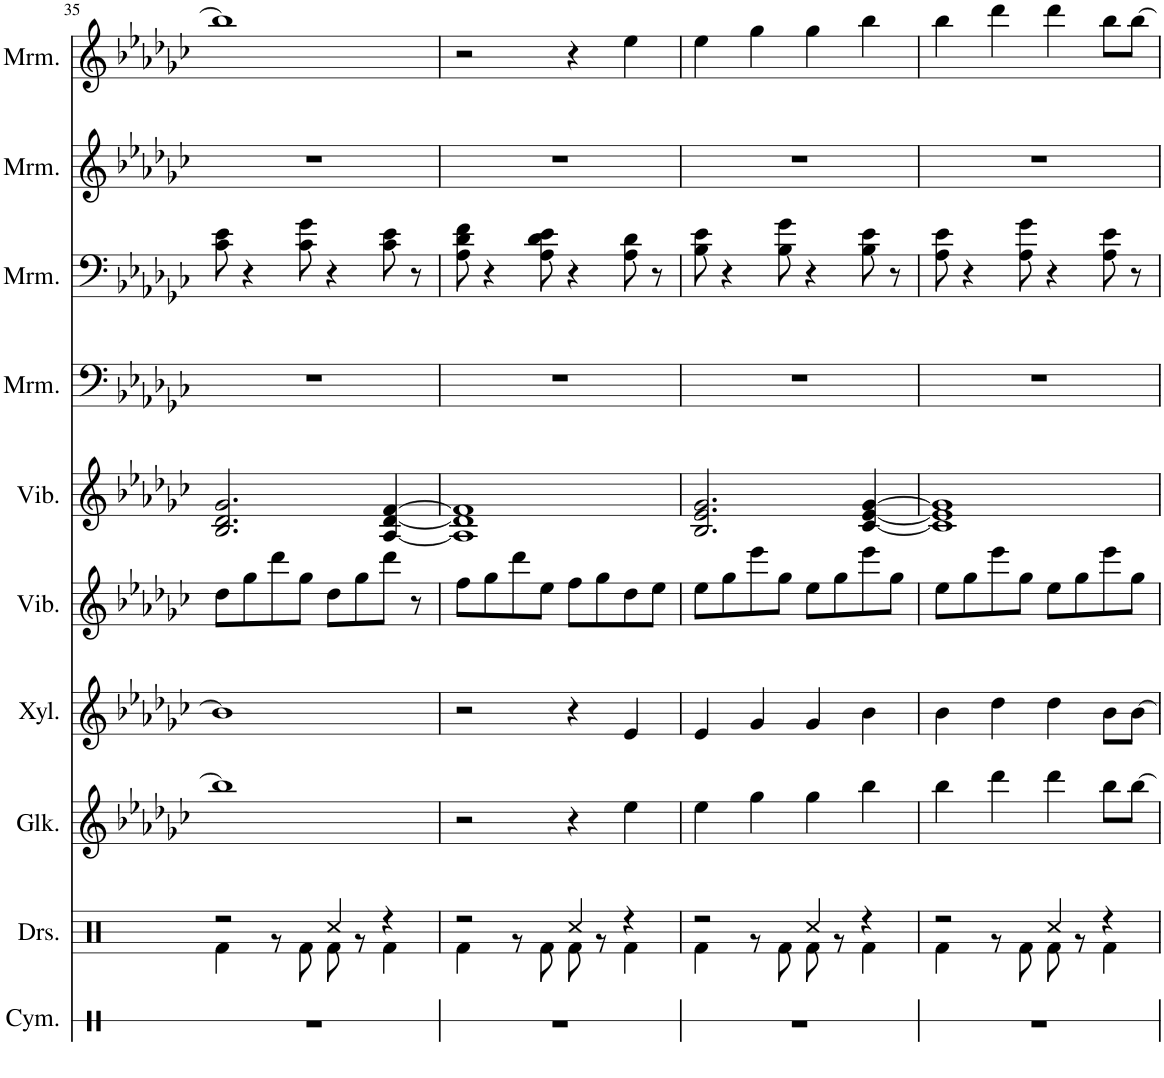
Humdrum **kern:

**kern	**kern	**kern	**kern	**kern	**kern	**kern	**kern	**kern	**kern
*part10	*part9	*part8	*part7	*part6	*part5	*part4	*part3	*part2	*part1
*staff10	*staff9	*staff8	*staff7	*staff6	*staff5	*staff4	*staff3	*staff2	*staff1
*I"Cymbal	*I"Drumset	*I"Glockenspiel	*I"Xylophone	*I"Vibraphone	*I"Vibraphone	*I"Marimba	*I"Marimba	*I"Marimba	*I"Marimba
*I'Cym.	*I'Drs.	*I'Glk.	*I'Xyl.	*I'Vib.	*I'Vib.	*I'Mrm.	*I'Mrm.	*I'Mrm.	*I'Mrm.
!!LO:PB:g=z
*clefX	*clefX	*clefG2	*clefG2	*clefG2	*clefG2	*clefF4	*clefF4	*clefG2	*clefG2
*	*	*Trd-14c-24	*Trd-7c-12	*	*	*	*	*	*
*k[]	*k[]	*k[b-e-a-d-g-c-]	*k[b-e-a-d-g-c-]	*k[b-e-a-d-g-c-]	*k[b-e-a-d-g-c-]	*k[b-e-a-d-g-c-]	*k[b-e-a-d-g-c-]	*k[b-e-a-d-g-c-]	*k[b-e-a-d-g-c-]
*M4/4	*M4/4	*M4/4	*M4/4	*M4/4	*M4/4	*M4/4	*M4/4	*M4/4	*M4/4
=35	=35	=35	=35	=35	=35	=35	=35	=35	=35
*	*^	*	*	*	*	*	*	*	*
1r	2r	4Rf\	1bb-]	1b-]	8dd-\L	2.B-/ 2.d-/ 2.g-/	1r	8c-\ 8e-\	1r	1bb-]
.	.	.	.	.	8gg-\	.	.	4r	.	.
.	.	8r	.	.	8ddd-\	.	.	.	.	.
.	.	8Rf\	.	.	8gg-\J	.	.	8c-\ 8g-\	.	.
.	4Rcc/	8Rf\	.	.	8dd-\L	.	.	4r	.	.
.	.	8r	.	.	8gg-\	.	.	.	.	.
.	4r	4Rf\	.	.	8ddd-\J	[4A-/ [4d-/ [4f/	.	8c-\ 8e-\	.	.
.	.	.	.	.	8r	.	.	8r	.	.
=36	=36	=36	=36	=36	=36	=36	=36	=36	=36	=36
1r	2r	4Rf\	2r	2r	8ff\L	1A-] 1d-] 1f]	1r	8A-\ 8d-\ 8f\	1r	2r
.	.	.	.	.	8gg-\	.	.	4r	.	.
.	.	8r	.	.	8ddd-\	.	.	.	.	.
.	.	8Rf\	.	.	8ee-\J	.	.	8A-\ 8d-\ 8e-\	.	.
.	4Rcc/	8Rf\	4r	4r	8ff\L	.	.	4r	.	4r
.	.	8r	.	.	8gg-\	.	.	.	.	.
.	4r	4Rf\	4ee-\	4e-/	8dd-\	.	.	8A-\ 8d-\	.	4ee-\
.	.	.	.	.	8ee-\J	.	.	8r	.	.
=37	=37	=37	=37	=37	=37	=37	=37	=37	=37	=37
1r	2r	4Rf\	4ee-\	4e-/	8ee-\L	2.B-/ 2.e-/ 2.g-/	1r	8B-\ 8e-\	1r	4ee-\
.	.	.	.	.	8gg-\	.	.	4r	.	.
.	.	8r	4gg-\	4g-/	8eee-\	.	.	.	.	4gg-\
.	.	8Rf\	.	.	8gg-\J	.	.	8B-\ 8g-\	.	.
.	4Rcc/	8Rf\	4gg-\	4g-/	8ee-\L	.	.	4r	.	4gg-\
.	.	8r	.	.	8gg-\	.	.	.	.	.
.	4r	4Rf\	4bb-\	4b-\	8eee-\	[4c-/ [4e-/ [4g-/	.	8B-\ 8e-\	.	4bb-\
.	.	.	.	.	8gg-\J	.	.	8r	.	.
=38	=38	=38	=38	=38	=38	=38	=38	=38	=38	=38
1r	2r	4Rf\	4bb-\	4b-\	8ee-\L	1c-] 1e-] 1g-]	1r	8A-\ 8e-\	1r	4bb-\
.	.	.	.	.	8gg-\	.	.	4r	.	.
.	.	8r	4ddd-\	4dd-\	8eee-\	.	.	.	.	4ddd-\
.	.	8Rf\	.	.	8gg-\J	.	.	8A-\ 8g-\	.	.
.	4Rcc/	8Rf\	4ddd-\	4dd-\	8ee-\L	.	.	4r	.	4ddd-\
.	.	8r	.	.	8gg-\	.	.	.	.	.
.	4r	4Rf\	8bb-\L	8b-\L	8eee-\	.	.	8A-\ 8e-\	.	8bb-\L
.	.	.	[8bb-\J	[8b-\J	8gg-\J	.	.	8r	.	[8bb-\J
*	*v	*v	*	*	*	*	*	*	*	*
=	=	=	=	=	=	=	=	=	=
*-	*-	*-	*-	*-	*-	*-	*-	*-	*-
